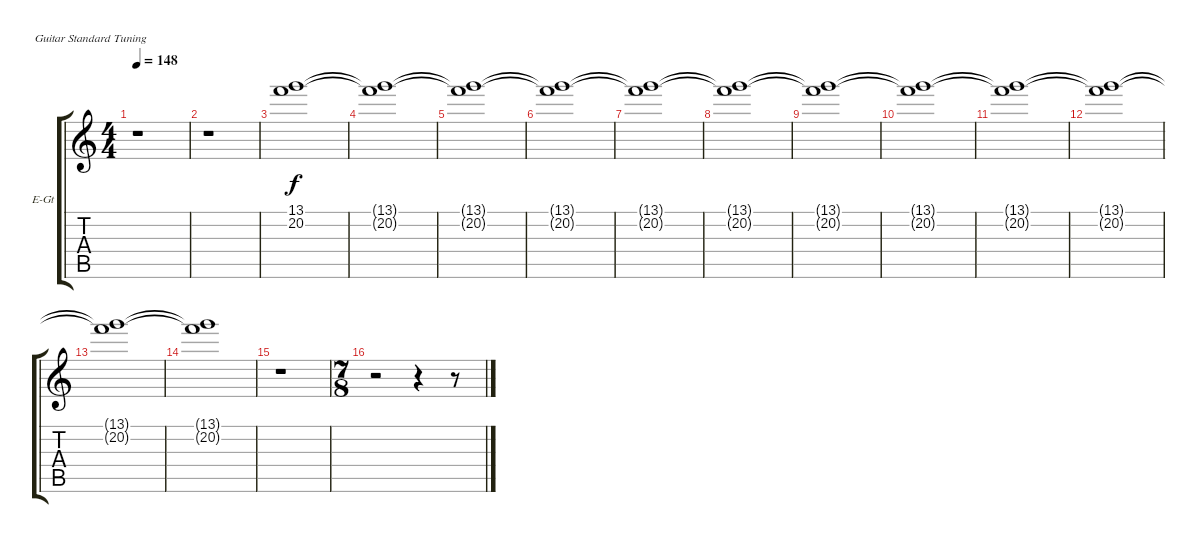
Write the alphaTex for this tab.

\bracketExtendMode groupsimilarinstruments
\firstSystemTrackNameOrientation horizontal
\otherSystemsTrackNameOrientation horizontal
\track ("Guitar 3" "E-Gt") {instrument distortionguitar}
\staff {score tabs}
\tuning (E4 B3 G3 D3 A2 E2)
\ts (4 4)
\beaming (8 2 2 2 2)
\tempo 148
\clef g2
\ks c
r.1{dy f} |
r.1 |
(13.1 20.2).1 |
(13.1{t} 20.2{t}).1 |
(13.1{t} 20.2{t}).1 |
(13.1{t} 20.2{t}).1 |
(13.1{t} 20.2{t}).1 |
(13.1{t} 20.2{t}).1 |
(13.1{t} 20.2{t}).1 |
(13.1{t} 20.2{t}).1 |
(13.1{t} 20.2{t}).1 |
(13.1{t} 20.2{t}).1 |
(13.1{t} 20.2{t}).1 |
(13.1{t} 20.2{t}).1 |
r.1 |
\ts (7 8)
\beaming (8 3 2 2)
r.2 r.4 r.8
